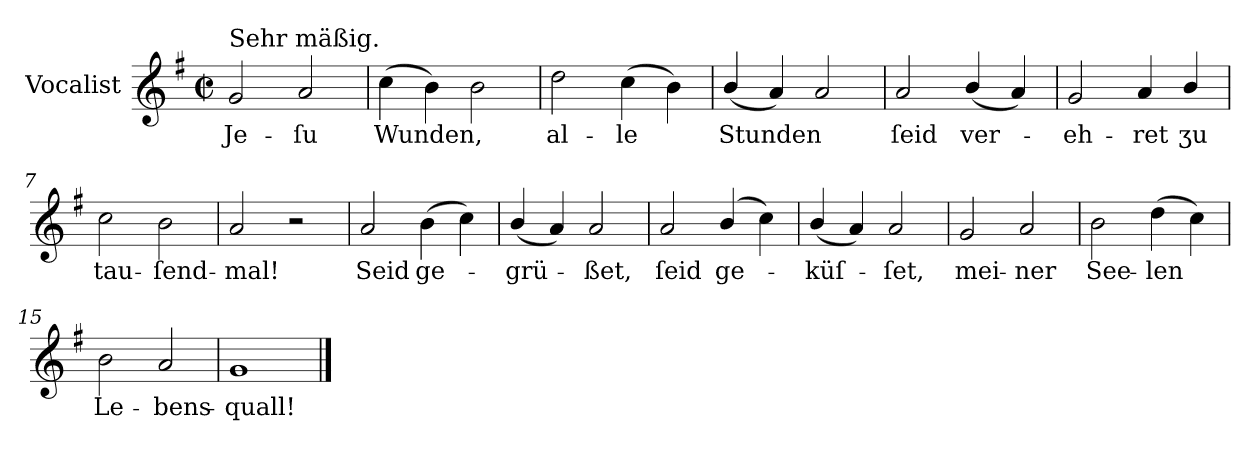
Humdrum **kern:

**kern	**text
*part1	*part1
*staff1	*staff1
*I"Vocalist	*
*k[f#]	*
*G:	*
*M4/4	*
*met(c|)	*
=1	=1
!LO:TX:a:t=Sehr mäßig.	!
2g	Je-
2a	-ſu
=2	=2
(4cc	Wunden,
4b)	.
2b	.
=3	=3
2dd	al-
(4cc	-le
4b)	.
=4	=4
(4b/	Stunden
4a)	.
2a	.
=5	=5
2a	ſeid
(4b/	ver-
4a)	.
=6	=6
2g	-eh-
4a	-ret
4b/	ʒu
=7	=7
2cc	tau-
2b	-ſend-
=8	=8
2a	-mal!
2r	.
=9	=9
2a	Seid
(4b	ge-
4cc)	.
=10	=10
(4b/	-grü-
4a)	.
2a	-ßet,
=11	=11
2a	ſeid
(4b/	ge-
4cc)	.
=12	=12
(4b/	-küſ-
4a)	.
2a	-ſet,
=13	=13
2g	mei-
2a	-ner
=14	=14
2b	See-
(4dd	-len
4cc)	.
=15	=15
2b	Le-
2a	-bens-
=16	=16
1g	-quall!
==	==
*-	*-
